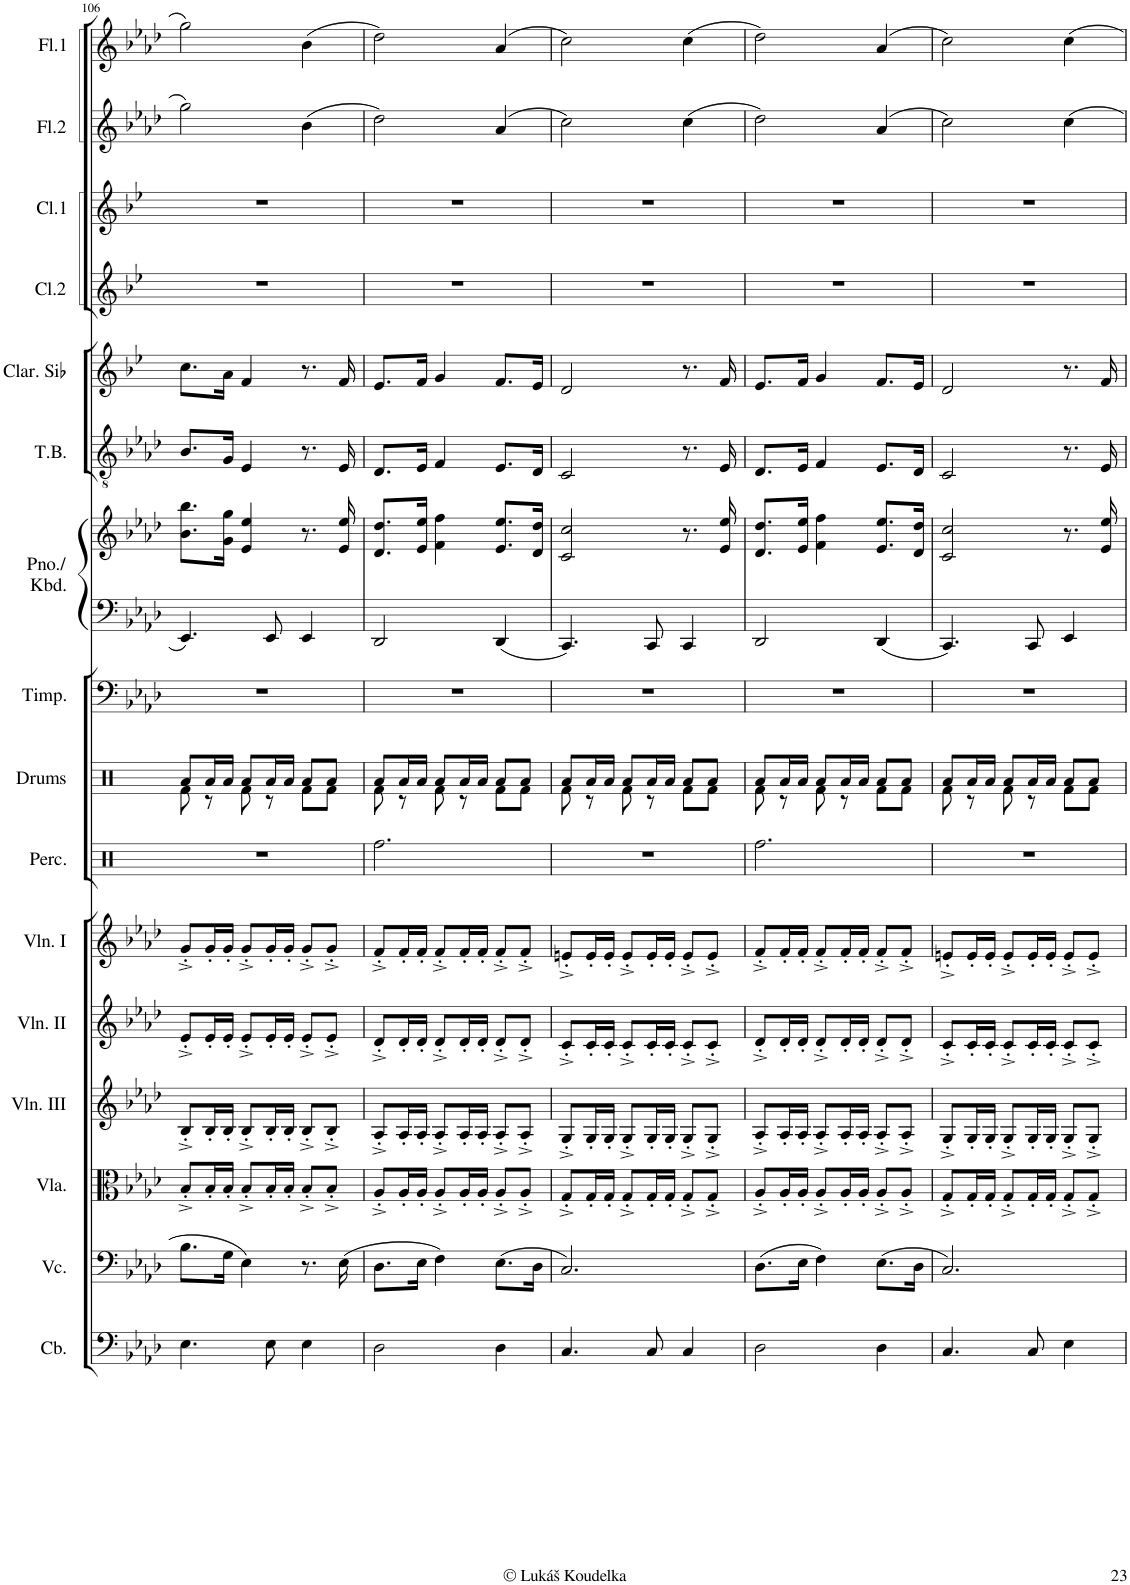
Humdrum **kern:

**kern	**kern	**kern	**kern	**kern	**kern	**kern	**kern	**kern	**kern	**kern	**kern	**kern	**kern	**kern	**kern	**kern
*part16	*part15	*part14	*part13	*part12	*part11	*part10	*part9	*part8	*part7	*part7	*part6	*part5	*part4	*part3	*part2	*part1
*staff17	*staff16	*staff15	*staff14	*staff13	*staff12	*staff11	*staff10	*staff9	*staff8	*staff7	*staff6	*staff5	*staff4	*staff3	*staff2	*staff1
*I"Contrabass (Bass Guitar)	*I"Violoncello	*I"Viola	*I"Violin III (optional - replace Viola)	*I"Violin II	*I"Violin I	*I"Percussion (Tam-Tam, Glock., Cl.Cymb)	*I"Drums	*I"Timpani	*I"Piano/ Keyboard (optional)	*	*I"Tenor Bass	*I"Clarinette en Sib	*I"2nd Clarinet in Bb	*I"1st Clarinet in Bb	*I"2nd Flute	*I"1st Flute
*I'Cb.	*I'Vc.	*I'Vla.	*I'Vln. III	*I'Vln. II	*I'Vln. I	*I'Perc.	*I'Drums	*I'Timp.	*I'Pno./ Kbd.	*	*I'T.B.	*I'Clar. Sib	*I'Cl.2	*I'Cl.1	*I'Fl.2	*I'Fl.1
!!LO:PB:g=z
*clefF4	*clefF4	*clefC3	*clefG2	*clefG2	*clefG2	*clefX	*clefX	*clefF4	*clefF4	*clefG2	*clefGv2	*clefG2	*clefG2	*clefG2	*clefG2	*clefG2
*Trd7c12	*	*	*	*	*	*	*	*	*	*	*	*Trd1c2	*Trd1c2	*Trd1c2	*	*
*k[b-e-a-d-]	*k[b-e-a-d-]	*k[b-e-a-d-]	*k[b-e-a-d-]	*k[b-e-a-d-]	*k[b-e-a-d-]	*k[]	*k[]	*k[b-e-a-d-]	*k[b-e-a-d-]	*k[b-e-a-d-]	*k[b-e-a-d-]	*k[b-e-]	*k[b-e-]	*k[b-e-]	*k[b-e-a-d-]	*k[b-e-a-d-]
*M3/4	*M3/4	*M3/4	*M3/4	*M3/4	*M3/4	*M3/4	*M3/4	*M3/4	*M3/4	*M3/4	*M3/4	*M3/4	*M3/4	*M3/4	*M3/4	*M3/4
=106	=106	=106	=106	=106	=106	=106	=106	=106	=106	=106	=106	=106	=106	=106	=106	=106
*	*	*	*	*	*	*	*^	*	*	*	*	*	*	*	*	*
4.E-\	8.B-\L	8B-'^/L	8B-'^/L	8e-'^/L	8g'^/L	2.r	8Ra/L	8Rf\	2.r	4.EE-/	8.b-\ 8.bb-\L	8.B-/L	8.cc\L	2.r	2.r	2gg\	2gg\
.	.	16B-'/L	16B-'/L	16e-'/L	16g'/L	.	16Ra/L	8r	.	.	.	.	.	.	.	.	.
.	16G\Jk	16B-'/JJ	16B-'/JJ	16e-'/JJ	16g'/JJ	.	16Ra/JJ	.	.	.	16g\ 16gg\Jk	16G/Jk	16a\Jk	.	.	.	.
.	4E-\	8B-'^/L	8B-'^/L	8e-'^/L	8g'^/L	.	8Ra/L	8Rf\	.	.	4e-/ 4ee-/	4E-/	4f/	.	.	.	.
8E-\	.	16B-'/L	16B-'/L	16e-'/L	16g'/L	.	16Ra/L	8r	.	8EE-/	.	.	.	.	.	.	.
.	.	16B-'/JJ	16B-'/JJ	16e-'/JJ	16g'/JJ	.	16Ra/JJ	.	.	.	.	.	.	.	.	.	.
4E-\	8.r	8B-'^/L	8B-'^/L	8e-'^/L	8g'^/L	.	8Ra/L	8Rf\L	.	4EE-/	8.r	8.r	8.r	.	.	(4b-\	(4b-\
.	.	8B-'^/J	8B-'^/J	8e-'^/J	8g'^/J	.	8Ra/J	8Rf\J	.	.	.	.	.	.	.	.	.
.	(16E-\	.	.	.	.	.	.	.	.	.	16e-/ 16ee-/	16E-/	16f/	.	.	.	.
=107	=107	=107	=107	=107	=107	=107	=107	=107	=107	=107	=107	=107	=107	=107	=107	=107	=107
2D-\	8.D-\L	8A-'^/L	8A-'^/L	8d-'^/L	8f'^/L	2.Rff\	8Ra/L	8Rf\	2.r	2DD-/	8.d-/ 8.dd-/L	8.D-/L	8.e-/L	2.r	2.r	2dd-\)	2dd-\)
.	.	16A-'/L	16A-'/L	16d-'/L	16f'/L	.	16Ra/L	8r	.	.	.	.	.	.	.	.	.
.	16E-\Jk	16A-'/JJ	16A-'/JJ	16d-'/JJ	16f'/JJ	.	16Ra/JJ	.	.	.	16e-/ 16ee-/Jk	16E-/Jk	16f/Jk	.	.	.	.
.	4F\)	8A-'^/L	8A-'^/L	8d-'^/L	8f'^/L	.	8Ra/L	8Rf\	.	.	4f\ 4ff\	4F/	4g/	.	.	.	.
.	.	16A-'/L	16A-'/L	16d-'/L	16f'/L	.	16Ra/L	8r	.	.	.	.	.	.	.	.	.
.	.	16A-'/JJ	16A-'/JJ	16d-'/JJ	16f'/JJ	.	16Ra/JJ	.	.	.	.	.	.	.	.	.	.
4D-\	(8.E-\L	8A-'^/L	8A-'^/L	8d-'^/L	8f'^/L	.	8Ra/L	8Rf\L	.	4DD-/	8.e-/ 8.ee-/L	8.E-/L	8.f/L	.	.	(4a-/	(4a-/
.	.	8A-'^/J	8A-'^/J	8d-'^/J	8f'^/J	.	8Ra/J	8Rf\J	.	.	.	.	.	.	.	.	.
.	16D-\Jk	.	.	.	.	.	.	.	.	.	16d-/ 16dd-/Jk	16D-/Jk	16e-/Jk	.	.	.	.
=108	=108	=108	=108	=108	=108	=108	=108	=108	=108	=108	=108	=108	=108	=108	=108	=108	=108
4.C/	2.C/)	8G'^/L	8G'^/L	8c'^/L	8en'^/L	2.r	8Ra/L	8Rf\	2.r	4.CC/	2c/ 2cc/	2C/	2d/	2.r	2.r	2cc\)	2cc\)
.	.	16G'/L	16G'/L	16c'/L	16e'/L	.	16Ra/L	8r	.	.	.	.	.	.	.	.	.
.	.	16G'/JJ	16G'/JJ	16c'/JJ	16e'/JJ	.	16Ra/JJ	.	.	.	.	.	.	.	.	.	.
.	.	8G'^/L	8G'^/L	8c'^/L	8e'^/L	.	8Ra/L	8Rf\	.	.	.	.	.	.	.	.	.
8C/	.	16G'/L	16G'/L	16c'/L	16e'/L	.	16Ra/L	8r	.	8CC/	.	.	.	.	.	.	.
.	.	16G'/JJ	16G'/JJ	16c'/JJ	16e'/JJ	.	16Ra/JJ	.	.	.	.	.	.	.	.	.	.
4C/	.	8G'^/L	8G'^/L	8c'^/L	8e'^/L	.	8Ra/L	8Rf\L	.	4CC/	8.r	8.r	8.r	.	.	(4cc\	(4cc\
.	.	8G'^/J	8G'^/J	8c'^/J	8e'^/J	.	8Ra/J	8Rf\J	.	.	.	.	.	.	.	.	.
.	.	.	.	.	.	.	.	.	.	.	16e-/ 16ee-/	16E-/	16f/	.	.	.	.
=109	=109	=109	=109	=109	=109	=109	=109	=109	=109	=109	=109	=109	=109	=109	=109	=109	=109
2D-\	(8.D-\L	8A-'^/L	8A-'^/L	8d-'^/L	8f'^/L	2.Rff\	8Ra/L	8Rf\	2.r	2DD-/	8.d-/ 8.dd-/L	8.D-/L	8.e-/L	2.r	2.r	2dd-\)	2dd-\)
.	.	16A-'/L	16A-'/L	16d-'/L	16f'/L	.	16Ra/L	8r	.	.	.	.	.	.	.	.	.
.	16E-\Jk	16A-'/JJ	16A-'/JJ	16d-'/JJ	16f'/JJ	.	16Ra/JJ	.	.	.	16e-/ 16ee-/Jk	16E-/Jk	16f/Jk	.	.	.	.
.	4F\)	8A-'^/L	8A-'^/L	8d-'^/L	8f'^/L	.	8Ra/L	8Rf\	.	.	4f\ 4ff\	4F/	4g/	.	.	.	.
.	.	16A-'/L	16A-'/L	16d-'/L	16f'/L	.	16Ra/L	8r	.	.	.	.	.	.	.	.	.
.	.	16A-'/JJ	16A-'/JJ	16d-'/JJ	16f'/JJ	.	16Ra/JJ	.	.	.	.	.	.	.	.	.	.
4D-\	(8.E-\L	8A-'^/L	8A-'^/L	8d-'^/L	8f'^/L	.	8Ra/L	8Rf\L	.	4DD-/	8.e-/ 8.ee-/L	8.E-/L	8.f/L	.	.	(4a-/	(4a-/
.	.	8A-'^/J	8A-'^/J	8d-'^/J	8f'^/J	.	8Ra/J	8Rf\J	.	.	.	.	.	.	.	.	.
.	16D-\Jk	.	.	.	.	.	.	.	.	.	16d-/ 16dd-/Jk	16D-/Jk	16e-/Jk	.	.	.	.
=110	=110	=110	=110	=110	=110	=110	=110	=110	=110	=110	=110	=110	=110	=110	=110	=110	=110
4.C/	2.C/)	8G'^/L	8G'^/L	8c'^/L	8en'^/L	2.r	8Ra/L	8Rf\	2.r	4.CC/	2c/ 2cc/	2C/	2d/	2.r	2.r	2cc\)	2cc\)
.	.	16G'/L	16G'/L	16c'/L	16e'/L	.	16Ra/L	8r	.	.	.	.	.	.	.	.	.
.	.	16G'/JJ	16G'/JJ	16c'/JJ	16e'/JJ	.	16Ra/JJ	.	.	.	.	.	.	.	.	.	.
.	.	8G'^/L	8G'^/L	8c'^/L	8e'^/L	.	8Ra/L	8Rf\	.	.	.	.	.	.	.	.	.
8C/	.	16G'/L	16G'/L	16c'/L	16e'/L	.	16Ra/L	8r	.	8CC/	.	.	.	.	.	.	.
.	.	16G'/JJ	16G'/JJ	16c'/JJ	16e'/JJ	.	16Ra/JJ	.	.	.	.	.	.	.	.	.	.
4E-\	.	8G'^/L	8G'^/L	8c'^/L	8e'^/L	.	8Ra/L	8Rf\L	.	4EE-/	8.r	8.r	8.r	.	.	4cc\	4cc\
.	.	8G'^/J	8G'^/J	8c'^/J	8e'^/J	.	8Ra/J	8Rf\J	.	.	.	.	.	.	.	.	.
.	.	.	.	.	.	.	.	.	.	.	16e-/ 16ee-/	16E-/	16f/	.	.	.	.
*	*	*	*	*	*	*	*v	*v	*	*	*	*	*	*	*	*	*
=	=	=	=	=	=	=	=	=	=	=	=	=	=	=	=	=
*-	*-	*-	*-	*-	*-	*-	*-	*-	*-	*-	*-	*-	*-	*-	*-	*-
